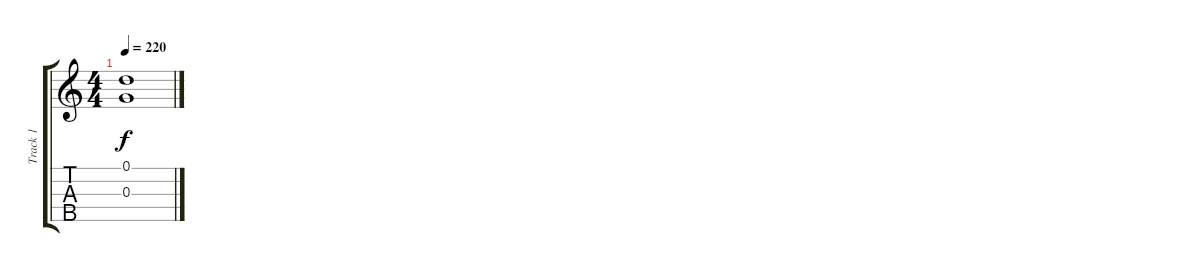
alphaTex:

\track ("Track 1" "Track 1") {instrument banjo}
\staff {score tabs}
\tuning (D4 B3 G3 D3 G4) {hide}
\displaytranspose 12
\ts (4 4)
\tempo 220
\clef g2
\ks c
(0.1 0.3).1{dy f}
